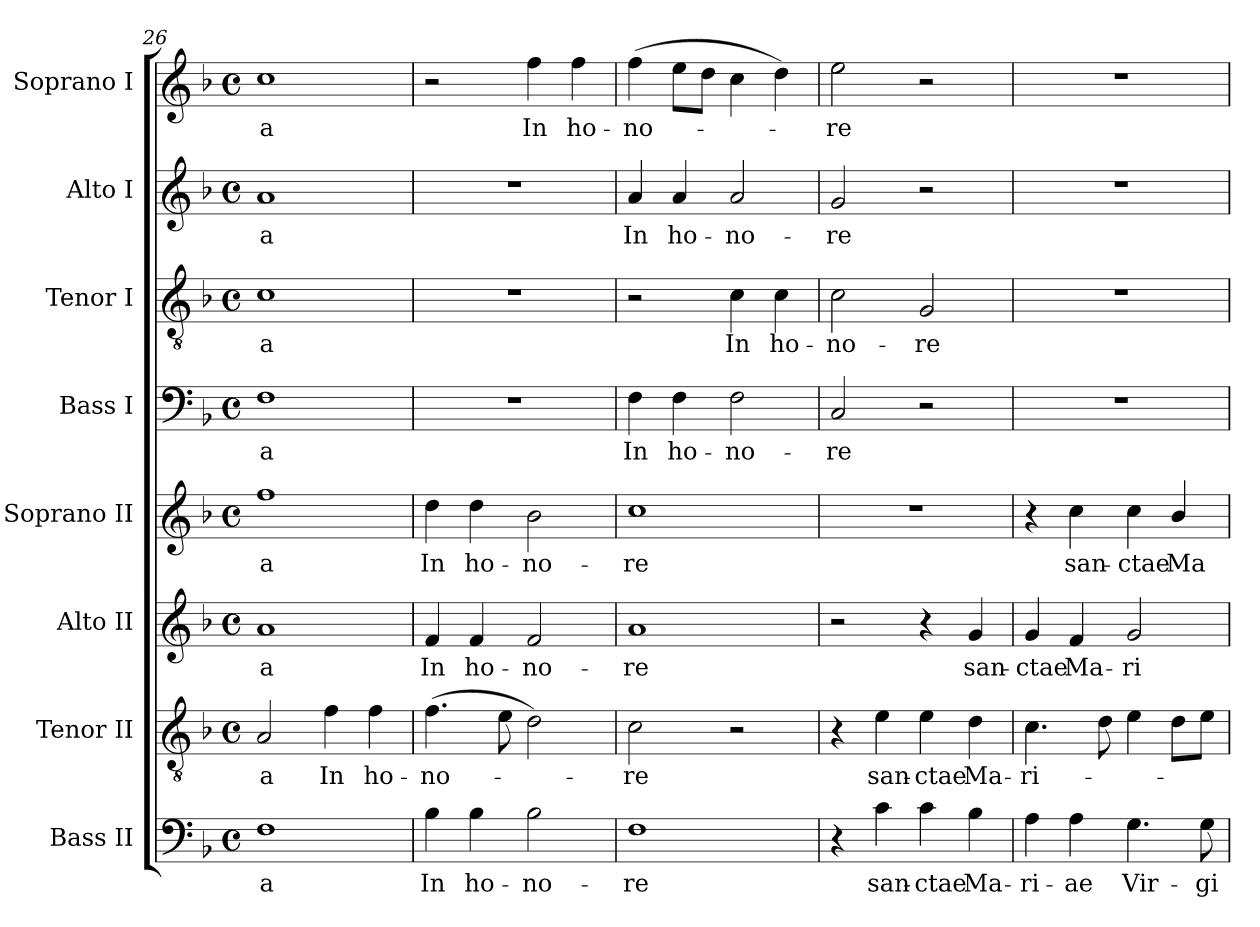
**kern	**text	**kern	**text	**kern	**text	**kern	**text	**kern	**text	**kern	**text	**kern	**text	**kern	**text
*part8	*part8	*part7	*part7	*part6	*part6	*part5	*part5	*part4	*part4	*part3	*part3	*part2	*part2	*part1	*part1
*staff8	*staff8	*staff7	*staff7	*staff6	*staff6	*staff5	*staff5	*staff4	*staff4	*staff3	*staff3	*staff2	*staff2	*staff1	*staff1
*I"Bass II	*	*I"Tenor II	*	*I"Alto II	*	*I"Soprano II	*	*I"Bass I	*	*I"Tenor I	*	*I"Alto I	*	*I"Soprano I	*
*I'B.II	*	*I'T.II	*	*I'A.II	*	*I'S.II	*	*I'B.I	*	*I'T.I	*	*I'A.I	*	*I'S.I	*
!!LO:LB:g=z
*clefF4	*	*clefGv2	*	*clefG2	*	*clefG2	*	*clefF4	*	*clefGv2	*	*clefG2	*	*clefG2	*
*k[b-]	*	*k[b-]	*	*k[b-]	*	*k[b-]	*	*k[b-]	*	*k[b-]	*	*k[b-]	*	*k[b-]	*
*F:	*	*F:	*	*F:	*	*F:	*	*F:	*	*F:	*	*F:	*	*F:	*
*M4/4	*	*M4/4	*	*M4/4	*	*M4/4	*	*M4/4	*	*M4/4	*	*M4/4	*	*M4/4	*
*met(c)	*	*met(c)	*	*met(c)	*	*met(c)	*	*met(c)	*	*met(c)	*	*met(c)	*	*met(c)	*
=26	=26	=26	=26	=26	=26	=26	=26	=26	=26	=26	=26	=26	=26	=26	=26
!	!LO:LY:b	!	!LO:LY:b	!	!LO:LY:b	!	!LO:LY:b	!	!LO:LY:b	!	!LO:LY:b	!	!LO:LY:b	!	!LO:LY:b
1F	-a	2A	-a	1a	-a	1ff	-a	1F	-a	1c	-a	1a	-a	1cc	-a
!	!	!	!LO:LY:b	!	!	!	!	!	!	!	!	!	!	!	!
.	.	4f	In	.	.	.	.	.	.	.	.	.	.	.	.
!	!	!	!LO:LY:b	!	!	!	!	!	!	!	!	!	!	!	!
.	.	4f	ho-	.	.	.	.	.	.	.	.	.	.	.	.
=27	=27	=27	=27	=27	=27	=27	=27	=27	=27	=27	=27	=27	=27	=27	=27
!	!LO:LY:b	!	!LO:LY:b	!	!LO:LY:b	!	!LO:LY:b	!	!	!	!	!	!	!	!
4B-	In	(>4.f	-no-	4f	In	4dd	In	1r	.	1r	.	1r	.	2r	.
!	!LO:LY:b	!	!	!	!LO:LY:b	!	!LO:LY:b	!	!	!	!	!	!	!	!
4B-	ho-	.	.	4f	ho-	4dd	ho-	.	.	.	.	.	.	.	.
.	.	8e	.	.	.	.	.	.	.	.	.	.	.	.	.
!	!LO:LY:b	!	!	!	!LO:LY:b	!	!LO:LY:b	!	!	!	!	!	!	!	!LO:LY:b
2B-	-no-	2d)	.	2f	-no-	2b-	-no-	.	.	.	.	.	.	4ff	In
!	!	!	!	!	!	!	!	!	!	!	!	!	!	!	!LO:LY:b
.	.	.	.	.	.	.	.	.	.	.	.	.	.	4ff	ho-
=28	=28	=28	=28	=28	=28	=28	=28	=28	=28	=28	=28	=28	=28	=28	=28
!	!LO:LY:b	!	!LO:LY:b	!	!LO:LY:b	!	!LO:LY:b	!	!LO:LY:b	!	!	!	!LO:LY:b	!	!LO:LY:b
1F	-re	2c	re	1a	-re	1cc	-re	4F	In	2r	.	4a	In	(>4ff	-no-
!	!	!	!	!	!	!	!	!	!LO:LY:b	!	!	!	!LO:LY:b	!	!
.	.	.	.	.	.	.	.	4F	ho-	.	.	4a	ho-	8eeL	.
.	.	.	.	.	.	.	.	.	.	.	.	.	.	8ddJ	.
!	!	!	!	!	!	!	!	!	!LO:LY:b	!	!LO:LY:b	!	!LO:LY:b	!	!
.	.	2r	.	.	.	.	.	2F	-no-	4c	In	2a	-no-	4cc	.
!	!	!	!	!	!	!	!	!	!	!	!LO:LY:b	!	!	!	!
.	.	.	.	.	.	.	.	.	.	4c	ho-	.	.	4dd)	.
=29	=29	=29	=29	=29	=29	=29	=29	=29	=29	=29	=29	=29	=29	=29	=29
!	!	!	!	!	!	!	!	!	!LO:LY:b	!	!LO:LY:b	!	!LO:LY:b	!	!LO:LY:b
4r	.	4r	.	2r	.	1r	.	2C	-re	2c	-no-	2g	-re	2ee	re
!	!LO:LY:b	!	!LO:LY:b	!	!	!	!	!	!	!	!	!	!	!	!
4c	san-	4e	san-	.	.	.	.	.	.	.	.	.	.	.	.
!	!LO:LY:b	!	!LO:LY:b	!	!	!	!	!	!	!	!LO:LY:b	!	!	!	!
4c	-ctae	4e	-ctae	4r	.	.	.	2r	.	2G	-re	2r	.	2r	.
!	!LO:LY:b	!	!LO:LY:b	!	!LO:LY:b	!	!	!	!	!	!	!	!	!	!
4B-	Ma-	4d	Ma-	4g	san-	.	.	.	.	.	.	.	.	.	.
=30	=30	=30	=30	=30	=30	=30	=30	=30	=30	=30	=30	=30	=30	=30	=30
!	!LO:LY:b	!	!LO:LY:b	!	!LO:LY:b	!	!	!	!	!	!	!	!	!	!
4A	-ri-	4.c	-ri-	4g	-ctae	4r	.	1r	.	1r	.	1r	.	1r	.
!	!LO:LY:b	!	!	!	!LO:LY:b	!	!LO:LY:b	!	!	!	!	!	!	!	!
4A	-ae	.	.	4f	Ma-	4cc	san-	.	.	.	.	.	.	.	.
.	.	8d	.	.	.	.	.	.	.	.	.	.	.	.	.
!	!LO:LY:b	!	!	!	!LO:LY:b	!	!LO:LY:b	!	!	!	!	!	!	!	!
4.G	Vir-	4e	.	2g	-ri-	4cc	-ctae	.	.	.	.	.	.	.	.
!	!	!	!	!	!	!	!LO:LY:b	!	!	!	!	!	!	!	!
.	.	8dL	.	.	.	4b-/	Ma-	.	.	.	.	.	.	.	.
!	!LO:LY:b	!	!	!	!	!	!	!	!	!	!	!	!	!	!
8G	-gi-	8eJ	.	.	.	.	.	.	.	.	.	.	.	.	.
=	=	=	=	=	=	=	=	=	=	=	=	=	=	=	=
*-	*-	*-	*-	*-	*-	*-	*-	*-	*-	*-	*-	*-	*-	*-	*-
